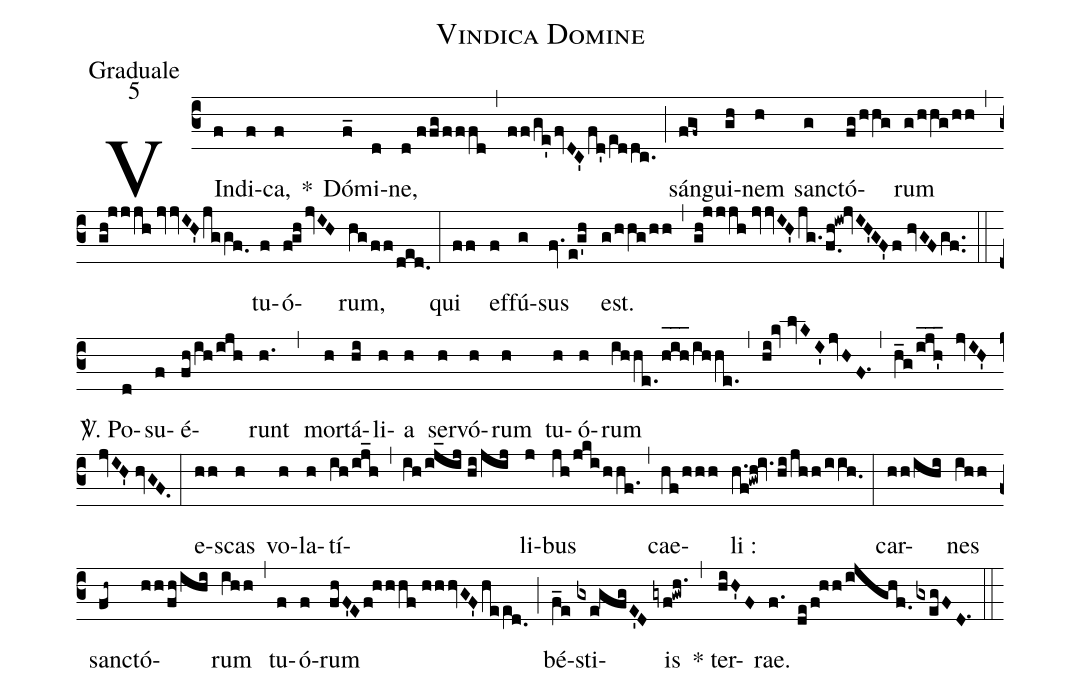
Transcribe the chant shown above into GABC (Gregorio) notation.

name:Vindica Domine;
office-part:Graduale;
mode:5;
%%
(c3) VIn(f)di(f)ca,(f) *() Dó(f_)mi(d)ne,(d//ffg/fffd) (,) (ff/ge'fvDC'fd'/e[ll:1]ddc.) (;) sán(fgf~)gui(gh)nem(h) san(g)ctó(fg/hhg)rum(g/hhg/hh) (,) (gh!jjjh//jvvIH'jggf.0) tu(f)ó(fghjvIH)rum,(hgff/ded.) (:) qui(ff) ef(f)fú(g)sus(fv.e!g'h) est.(g/hhg/hh) (,) (gh!jjjh//jvvIH'jg./f.0h!iw!jvIH'GF'f//hvGFgf..) (::) <sp>V/</sp>. Po(d)su(f)é(fh/ih/ijh)runt(h.) (,) mor(h)tá(hi)li(h)a(h) ser(h)vó(h)rum(h) tu(h)ó(h)rum(ihhe./h_[oh:h]i_[oh:h]h_[oh:h]/ihhe.) (,) (hi!kv//lvKI'jvHF.1) (,) (h_g/ijh'___ jvIH'jvIH'//hvGF.) (:) e(hh)scas(h) vo(h)la(h)tí(ih/ij_h)(,)(ih/ij_ij//hi/jij)li(j)bus(jh/jkihhf.) (,) cae(hf/hhh)li :(h.f!gwh!iv.hi/jhh/iih.0) (:) car(hh/ihi)nes(ihh) san(fh~)ctó(hh/fh/ihi)rum(ihh) (,) tu(f)ó(f)rum(fhF'Ef!hhhf//hhhvGF'hee[ll:1]d.0) (;) bé(f_e)sti(gxe!gfgE'D)is(gyf!gwh.) (,) * ter(hiH'F)rae.(f. de/f!hh/ijghf.0gxegFD.1) (::)
